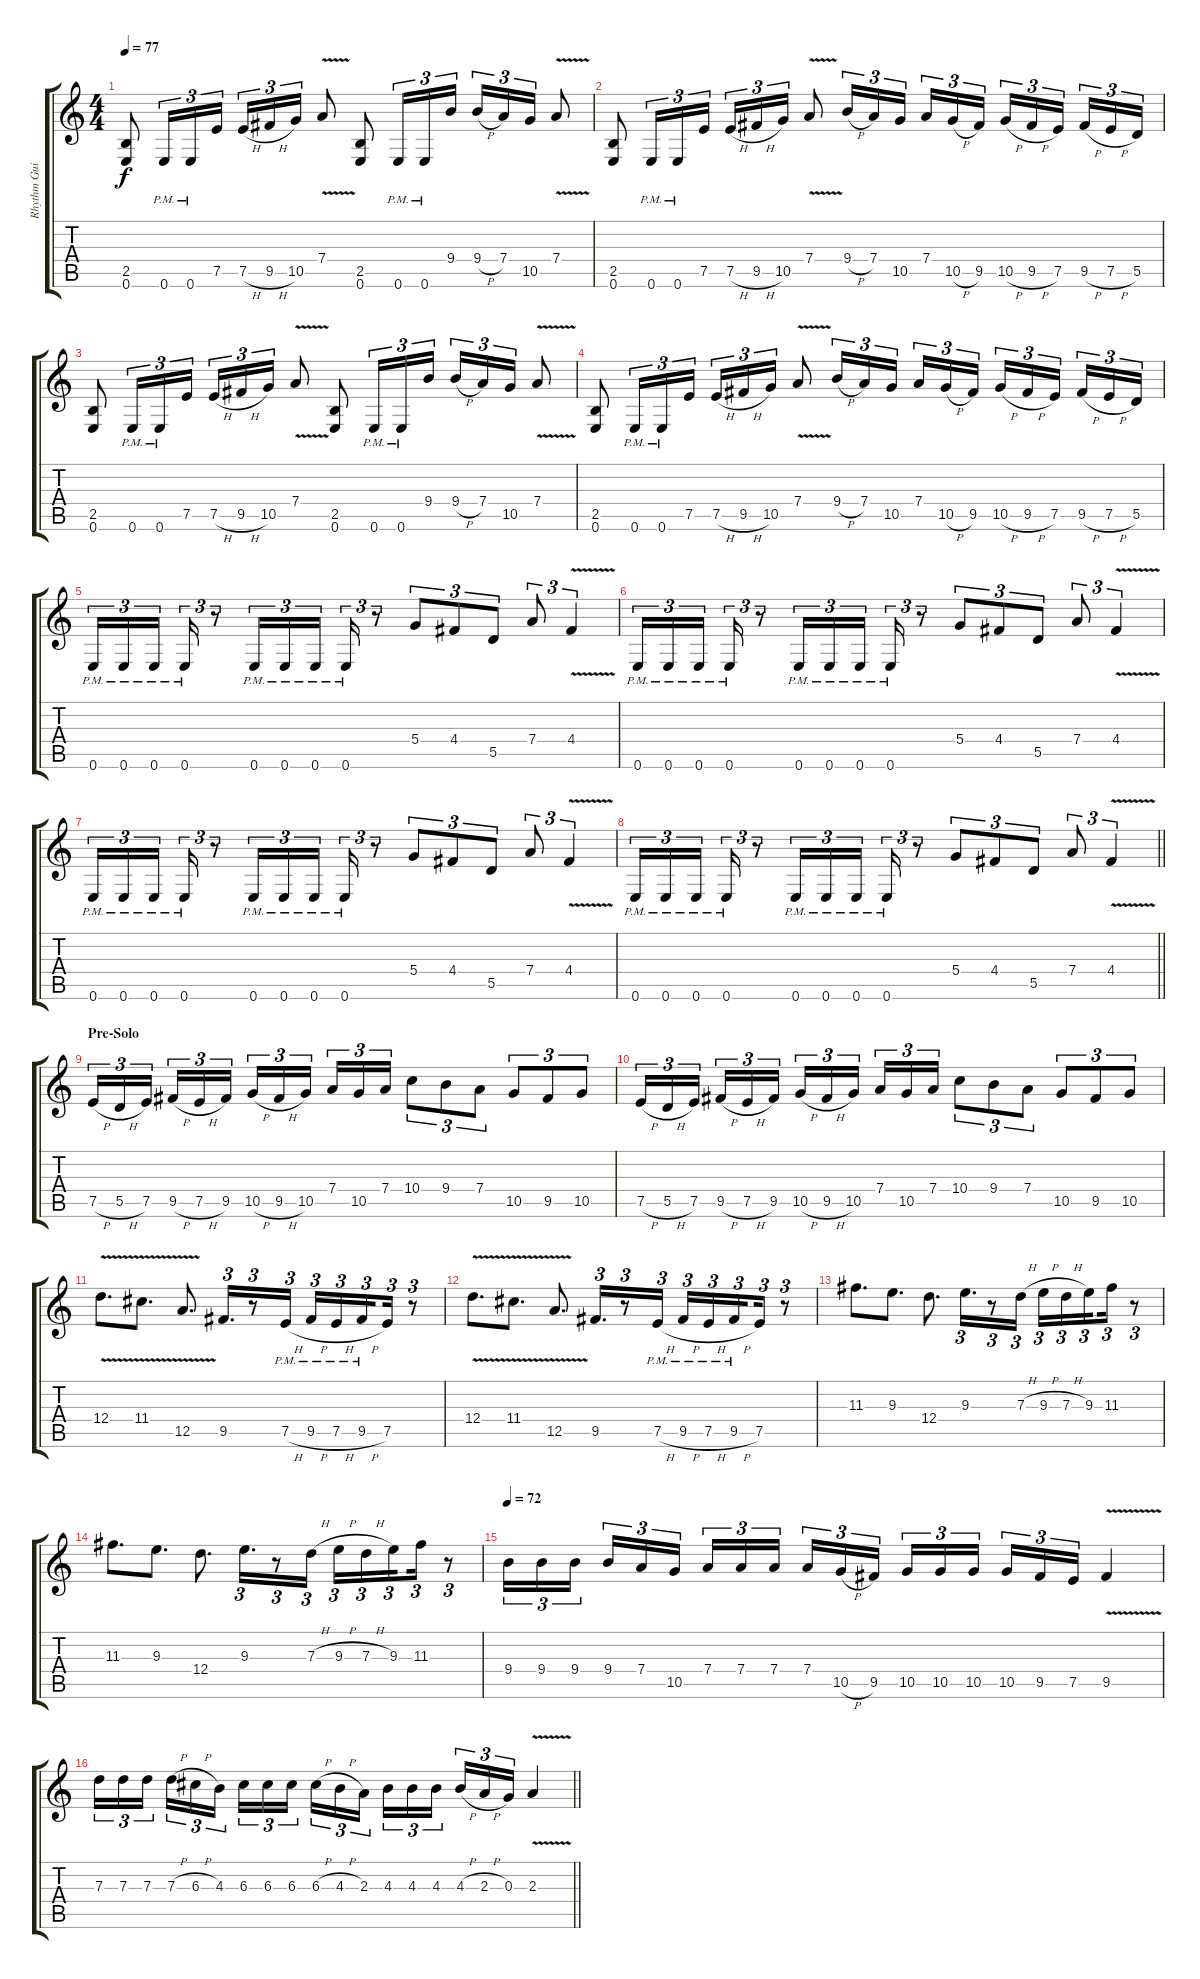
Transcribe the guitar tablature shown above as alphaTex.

\track ("Rhythm Guitar" "Rhythm Gui") {instrument distortionguitar}
\staff {score tabs}
\tuning (E4 B3 G3 D3 A2 E2) {hide}
\ts (4 4)
\tempo 77
\clef g2
\ks c
(2.5 0.6).8{dy f} 0.6{pm}.16{tu (3 2)} 0.6{pm}.16{tu (3 2)} 7.5.16{tu (3 2)} 7.5{h}.16{tu (3 2)} 9.5{h}.16{tu (3 2)} 10.5.16{tu (3 2)} 7.4{v}.8 (2.5 0.6).8 0.6{pm}.16{tu (3 2)} 0.6{pm}.16{tu (3 2)} 9.4.16{tu (3 2)} 9.4{h}.16{tu (3 2)} 7.4.16{tu (3 2)} 10.5.16{tu (3 2)} 7.4{v}.8 |
(2.5 0.6).8 0.6{pm}.16{tu (3 2)} 0.6{pm}.16{tu (3 2)} 7.5.16{tu (3 2)} 7.5{h}.16{tu (3 2)} 9.5{h}.16{tu (3 2)} 10.5.16{tu (3 2)} 7.4{v}.8 9.4{h}.16{tu (3 2)} 7.4.16{tu (3 2)} 10.5.16{tu (3 2) beam splitsecondary} 7.4.16{tu (3 2)} 10.5{h}.16{tu (3 2)} 9.5.16{tu (3 2)} 10.5{h}.16{tu (3 2)} 9.5{h}.16{tu (3 2)} 7.5.16{tu (3 2) beam splitsecondary} 9.5{h}.16{tu (3 2)} 7.5{h}.16{tu (3 2)} 5.5.16{tu (3 2)} |
(2.5 0.6).8 0.6{pm}.16{tu (3 2)} 0.6{pm}.16{tu (3 2)} 7.5.16{tu (3 2)} 7.5{h}.16{tu (3 2)} 9.5{h}.16{tu (3 2)} 10.5.16{tu (3 2)} 7.4{v}.8 (2.5 0.6).8 0.6{pm}.16{tu (3 2)} 0.6{pm}.16{tu (3 2)} 9.4.16{tu (3 2)} 9.4{h}.16{tu (3 2)} 7.4.16{tu (3 2)} 10.5.16{tu (3 2)} 7.4{v}.8 |
(2.5 0.6).8 0.6{pm}.16{tu (3 2)} 0.6{pm}.16{tu (3 2)} 7.5.16{tu (3 2)} 7.5{h}.16{tu (3 2)} 9.5{h}.16{tu (3 2)} 10.5.16{tu (3 2)} 7.4{v}.8 9.4{h}.16{tu (3 2)} 7.4.16{tu (3 2)} 10.5.16{tu (3 2) beam splitsecondary} 7.4.16{tu (3 2)} 10.5{h}.16{tu (3 2)} 9.5.16{tu (3 2)} 10.5{h}.16{tu (3 2)} 9.5{h}.16{tu (3 2)} 7.5.16{tu (3 2) beam splitsecondary} 9.5{h}.16{tu (3 2)} 7.5{h}.16{tu (3 2)} 5.5.16{tu (3 2)} |
0.6{pm}.16{tu (3 2)} 0.6{pm}.16{tu (3 2)} 0.6{pm}.16{tu (3 2) beam splitsecondary} 0.6{pm}.16{tu (3 2)} r.8{tu (3 2)} 0.6{pm}.16{tu (3 2)} 0.6{pm}.16{tu (3 2)} 0.6{pm}.16{tu (3 2) beam splitsecondary} 0.6{pm}.16{tu (3 2)} r.8{tu (3 2)} 5.4.8{tu (3 2)} 4.4.8{tu (3 2)} 5.5.8{tu (3 2)} 7.4.8{tu (3 2)} 4.4{v}.4{tu (3 2)} |
0.6{pm}.16{tu (3 2)} 0.6{pm}.16{tu (3 2)} 0.6{pm}.16{tu (3 2) beam splitsecondary} 0.6{pm}.16{tu (3 2)} r.8{tu (3 2)} 0.6{pm}.16{tu (3 2)} 0.6{pm}.16{tu (3 2)} 0.6{pm}.16{tu (3 2) beam splitsecondary} 0.6{pm}.16{tu (3 2)} r.8{tu (3 2)} 5.4.8{tu (3 2)} 4.4.8{tu (3 2)} 5.5.8{tu (3 2)} 7.4.8{tu (3 2)} 4.4{v}.4{tu (3 2)} |
0.6{pm}.16{tu (3 2)} 0.6{pm}.16{tu (3 2)} 0.6{pm}.16{tu (3 2) beam splitsecondary} 0.6{pm}.16{tu (3 2)} r.8{tu (3 2)} 0.6{pm}.16{tu (3 2)} 0.6{pm}.16{tu (3 2)} 0.6{pm}.16{tu (3 2) beam splitsecondary} 0.6{pm}.16{tu (3 2)} r.8{tu (3 2)} 5.4.8{tu (3 2)} 4.4.8{tu (3 2)} 5.5.8{tu (3 2)} 7.4.8{tu (3 2)} 4.4{v}.4{tu (3 2)} |
\barLineRight lightlight
0.6{pm}.16{tu (3 2)} 0.6{pm}.16{tu (3 2)} 0.6{pm}.16{tu (3 2) beam splitsecondary} 0.6{pm}.16{tu (3 2)} r.8{tu (3 2)} 0.6{pm}.16{tu (3 2)} 0.6{pm}.16{tu (3 2)} 0.6{pm}.16{tu (3 2) beam splitsecondary} 0.6{pm}.16{tu (3 2)} r.8{tu (3 2)} 5.4.8{tu (3 2)} 4.4.8{tu (3 2)} 5.5.8{tu (3 2)} 7.4.8{tu (3 2)} 4.4{v}.4{tu (3 2)} |
\section ("" "Pre-Solo")
7.5{h}.16{tu (3 2)} 5.5{h}.16{tu (3 2)} 7.5.16{tu (3 2) beam splitsecondary} 9.5{h}.16{tu (3 2)} 7.5{h}.16{tu (3 2)} 9.5.16{tu (3 2)} 10.5{h}.16{tu (3 2)} 9.5{h}.16{tu (3 2)} 10.5.16{tu (3 2) beam splitsecondary} 7.4.16{tu (3 2)} 10.5.16{tu (3 2)} 7.4.16{tu (3 2)} 10.4.8{tu (3 2)} 9.4.8{tu (3 2)} 7.4.8{tu (3 2)} 10.5.8{tu (3 2)} 9.5.8{tu (3 2)} 10.5.8{tu (3 2)} |
7.5{h}.16{tu (3 2)} 5.5{h}.16{tu (3 2)} 7.5.16{tu (3 2) beam splitsecondary} 9.5{h}.16{tu (3 2)} 7.5{h}.16{tu (3 2)} 9.5.16{tu (3 2)} 10.5{h}.16{tu (3 2)} 9.5{h}.16{tu (3 2)} 10.5.16{tu (3 2) beam splitsecondary} 7.4.16{tu (3 2)} 10.5.16{tu (3 2)} 7.4.16{tu (3 2)} 10.4.8{tu (3 2)} 9.4.8{tu (3 2)} 7.4.8{tu (3 2)} 10.5.8{tu (3 2)} 9.5.8{tu (3 2)} 10.5.8{tu (3 2)} |
12.4{v}.8{d} 11.4{v}.8{d} 12.5{v}.8{d} 9.5.16{d tu (3 2)} r.8{tu (3 2)} 7.5{h pm}.16{tu (3 2)} 9.5{h pm}.16{tu (3 2)} 7.5{h pm}.16{tu (3 2)} 9.5{h pm}.16{tu (3 2) beam splitsecondary} 7.5.16{tu (3 2)} r.8{tu (3 2)} |
12.4{v}.8{d} 11.4{v}.8{d} 12.5{v}.8{d} 9.5.16{d tu (3 2)} r.8{tu (3 2)} 7.5{h pm}.16{tu (3 2)} 9.5{h pm}.16{tu (3 2)} 7.5{h pm}.16{tu (3 2)} 9.5{h pm}.16{tu (3 2) beam splitsecondary} 7.5.16{tu (3 2)} r.8{tu (3 2)} |
11.3.8{d} 9.3.8{d} 12.4.8{d} 9.3.16{d tu (3 2)} r.8{tu (3 2)} 7.3{h}.16{tu (3 2)} 9.3{h}.16{tu (3 2)} 7.3{h}.16{tu (3 2)} 9.3.16{tu (3 2) beam splitsecondary} 11.3.16{tu (3 2)} r.8{tu (3 2)} |
11.3.8{d} 9.3.8{d} 12.4.8{d} 9.3.16{d tu (3 2)} r.8{tu (3 2)} 7.3{h}.16{tu (3 2)} 9.3{h}.16{tu (3 2)} 7.3{h}.16{tu (3 2)} 9.3.16{tu (3 2) beam splitsecondary} 11.3.16{tu (3 2)} r.8{tu (3 2)} |
\tempo 72
9.4.16{tu (3 2)} 9.4.16{tu (3 2)} 9.4.16{tu (3 2) beam splitsecondary} 9.4.16{tu (3 2)} 7.4.16{tu (3 2)} 10.5.16{tu (3 2)} 7.4.16{tu (3 2)} 7.4.16{tu (3 2)} 7.4.16{tu (3 2) beam splitsecondary} 7.4.16{tu (3 2)} 10.5{h}.16{tu (3 2)} 9.5.16{tu (3 2)} 10.5.16{tu (3 2)} 10.5.16{tu (3 2)} 10.5.16{tu (3 2) beam splitsecondary} 10.5.16{tu (3 2)} 9.5.16{tu (3 2)} 7.5.16{tu (3 2)} 9.5{v}.4 |
\barLineRight lightlight
7.3.16{tu (3 2)} 7.3.16{tu (3 2)} 7.3.16{tu (3 2) beam splitsecondary} 7.3{h}.16{tu (3 2)} 6.3{h}.16{tu (3 2)} 4.3.16{tu (3 2)} 6.3.16{tu (3 2)} 6.3.16{tu (3 2)} 6.3.16{tu (3 2) beam splitsecondary} 6.3{h}.16{tu (3 2)} 4.3{h}.16{tu (3 2)} 2.3.16{tu (3 2)} 4.3.16{tu (3 2)} 4.3.16{tu (3 2)} 4.3.16{tu (3 2) beam splitsecondary} 4.3{h}.16{tu (3 2)} 2.3{h}.16{tu (3 2)} 0.3.16{tu (3 2)} 2.3{v}.4
